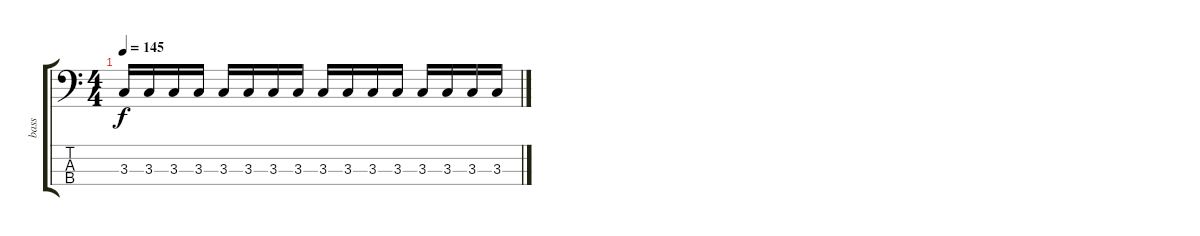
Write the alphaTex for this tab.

\track ("bass" "bass") {instrument electricbassfinger}
\staff {score tabs}
\tuning (G2 D2 A1 E1) {hide}
\ts (4 4)
\tempo 145
\clef f4
\ks c
3.3.16{dy f} 3.3.16 3.3.16 3.3.16 3.3.16 3.3.16 3.3.16 3.3.16 3.3.16 3.3.16 3.3.16 3.3.16 3.3.16 3.3.16 3.3.16 3.3.16
